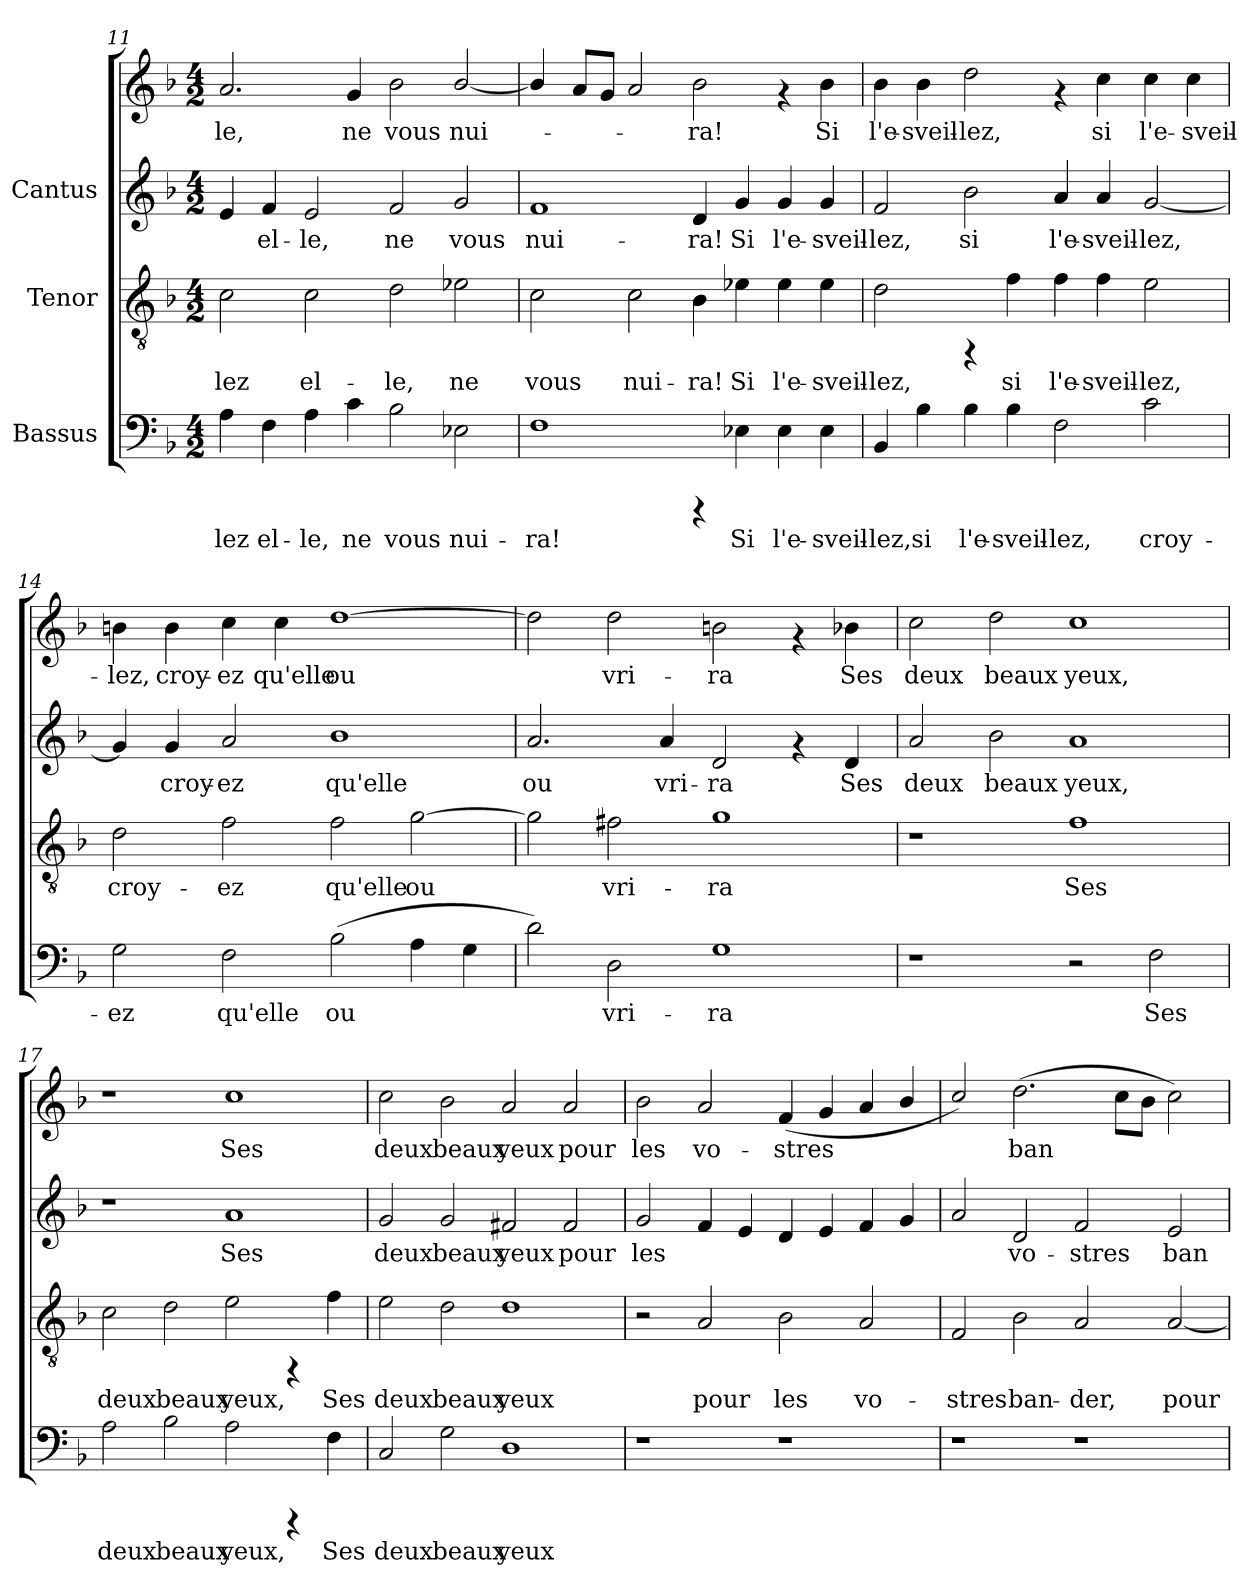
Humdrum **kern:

**kern	**text	**kern	**text	**kern	**text	**kern	**text
*part3	*part3	*part2	*part2	*part1	*part1	*part1	*part1
*staff4	*staff4	*staff3	*staff3	*staff2	*staff2	*staff1	*staff1
*I"Bassus	*	*I"Tenor	*	*I"Cantus	*	*	*
!!LO:PB:g=z
*clefF4	*	*clefGv2	*	*clefG2	*	*clefG2	*
*k[b-]	*	*k[b-]	*	*k[b-]	*	*k[b-]	*
*F:	*	*F:	*	*F:	*	*F:	*
*M4/2	*	*M4/2	*	*M4/2	*	*M4/2	*
=11	=11	=11	=11	=11	=11	=11	=11
!	!LO:LY:b:cj	!	!LO:LY:b:cj	!	!LO:LY:b:cj	!	!LO:LY:b:cj
4A\	-lez	2c\	-lez	4e/	-	2.a/	le,
!	!LO:LY:b:cj	!	!	!	!LO:LY:b:cj	!	!
4F\	el-	.	.	4f/	el-	.	.
!	!LO:LY:b:cj	!	!LO:LY:b:cj	!	!LO:LY:b:cj	!	!
4A\	-le,	2c\	el-	2e/	-le,	.	.
!	!LO:LY:b:cj	!	!	!	!	!	!LO:LY:b:cj
4c\	ne	.	.	.	.	4g/	ne
!	!LO:LY:b:cj	!	!LO:LY:b:cj	!	!LO:LY:b:cj	!	!LO:LY:b:cj
2B-\	vous	2d\	-le,	2f/	ne	2b-\	vous
!	!LO:LY:b:cj	!	!LO:LY:b:cj	!	!LO:LY:b:cj	!	!LO:LY:b:cj
2E-X\	nui-	2e-X\	ne	2g/	vous	[<2b-/	nui-
=12	=12	=12	=12	=12	=12	=12	=12
!	!LO:LY:b:cj	!	!LO:LY:b:cj	!	!LO:LY:b:cj	!	!LO:LY:b:cj
1F	-ra!	2c\	vous	1f	nui-	4b-/]	.
!	!	!	!	!	!	!	!LO:LY:b:cj
.	.	.	.	.	.	8a/L	.
!	!	!	!	!	!	!	!LO:LY:b:cj
.	.	.	.	.	.	8g/J	.
!	!	!	!LO:LY:b:cj	!	!	!	!LO:LY:b:cj
.	.	2c\	nui-	.	.	2a/	.
!	!	!	!LO:LY:b:cj	!	!LO:LY:b:cj	!	!LO:LY:b:cj
4rCCC	.	4B-\	-ra!	4d/	-ra!	2b-\	ra!
!	!LO:LY:b:cj	!	!LO:LY:b:cj	!	!LO:LY:b:cj	!	!
4E-X\	Si	4e-X\	Si	4g/	Si	.	.
!	!LO:LY:b:cj	!	!LO:LY:b:cj	!	!LO:LY:b:cj	!	!
4E-\	l'e-	4e-\	l'e-	4g/	l'e-	4rf	.
!	!LO:LY:b:cj	!	!LO:LY:b:cj	!	!LO:LY:b:cj	!	!LO:LY:b:cj
4E-\	-sveil-	4e-\	-sveil-	4g/	-sveil-	4b-\	Si
!!LO:LB:g=z
=13	=13	=13	=13	=13	=13	=13	=13
!	!LO:LY:b:cj	!	!LO:LY:b:cj	!	!LO:LY:b:cj	!	!LO:LY:b:cj
4BB-/	-lez,	2d\	-lez,	2f/	-lez,	4b-\	-l'e-
!	!LO:LY:b:cj	!	!	!	!	!	!LO:LY:b:cj
4B-\	si	.	.	.	.	4b-\	-sveil-
!	!LO:LY:b:cj	!	!	!	!LO:LY:b:cj	!	!LO:LY:b:cj
4B-\	l'e-	4rFF	.	2b-\	si	2dd\	-lez,
!	!LO:LY:b:cj	!	!LO:LY:b:cj	!	!	!	!
4B-\	-sveil-	4f\	si	.	.	.	.
!	!LO:LY:b:cj	!	!LO:LY:b:cj	!	!LO:LY:b:cj	!	!
2F\	-lez,	4f\	l'e-	4a/	l'e-	4rf	.
!	!	!	!LO:LY:b:cj	!	!LO:LY:b:cj	!	!LO:LY:b:cj
.	.	4f\	-sveil-	4a/	-sveil-	4cc\	si
!	!LO:LY:b:cj	!	!LO:LY:b:cj	!	!LO:LY:b:cj	!	!LO:LY:b:cj
2c\	croy-	2e\	-lez,	[<2g/	-lez,	4cc\	l'e-
!	!	!	!	!	!	!	!LO:LY:b:cj
.	.	.	.	.	.	4cc\	-sveil-
=14	=14	=14	=14	=14	=14	=14	=14
!	!LO:LY:b:cj	!	!LO:LY:b:cj	!	!LO:LY:b:cj	!	!LO:LY:b:cj
2G\	-ez	2d\	croy-	4g/]	.	4bn\	lez,
!	!	!	!	!	!LO:LY:b:cj	!	!LO:LY:b:cj
.	.	.	.	4g/	croy-	4b\	croy-
!	!LO:LY:b:cj	!	!LO:LY:b:cj	!	!LO:LY:b:cj	!	!LO:LY:b:cj
2F\	qu'elle	2f\	-ez	2a/	-ez	4cc\	-ez
!	!	!	!	!	!	!	!LO:LY:b:cj
.	.	.	.	.	.	4cc\	qu'elle
!	!LO:LY:b:cj	!	!LO:LY:b:cj	!	!LO:LY:b:cj	!	!LO:LY:b:cj
(>2B-\	ou	2f\	qu'elle	1b-	qu'elle	[>1dd	ou
!	!LO:LY:b:cj	!	!LO:LY:b:cj	!	!	!	!
4A\	.	[>2g\	ou	.	.	.	.
!	!LO:LY:b:cj	!	!	!	!	!	!
4G\	.	.	.	.	.	.	.
!!LO:LB:g=z
=15	=15	=15	=15	=15	=15	=15	=15
!	!LO:LY:b:cj	!	!LO:LY:b:cj	!	!LO:LY:b:cj	!	!LO:LY:b:cj
2d\)	.	2g\]	.	2.a/	ou	2dd\]	.
!	!LO:LY:b:cj	!	!LO:LY:b:cj	!	!	!	!LO:LY:b:cj
2D\	vri-	2f#X\	vri-	.	.	2dd\	vri-
!	!	!	!	!	!LO:LY:b:cj	!	!
.	.	.	.	4a/	vri-	.	.
!	!LO:LY:b:cj	!	!LO:LY:b:cj	!	!LO:LY:b:cj	!	!LO:LY:b:cj
1G	-ra	1g	-ra	2d/	-ra	2bn\	-ra
.	.	.	.	4rf	.	4rf	.
!	!	!	!	!	!LO:LY:b:cj	!	!LO:LY:b:cj
.	.	.	.	4d/	Ses	4b-X\	Ses
=16	=16	=16	=16	=16	=16	=16	=16
!	!	!	!	!	!LO:LY:b:cj	!	!LO:LY:b:cj
1r	.	1r	.	2a/	deux	2cc\	deux
!	!	!	!	!	!LO:LY:b:cj	!	!LO:LY:b:cj
.	.	.	.	2b-\	beaux	2dd\	beaux
!	!	!	!LO:LY:b:cj	!	!LO:LY:b:cj	!	!LO:LY:b:cj
2r	.	1f	Ses	1a	yeux,	1cc	yeux,
!	!LO:LY:b:cj	!	!	!	!	!	!
2F\	Ses	.	.	.	.	.	.
=17	=17	=17	=17	=17	=17	=17	=17
!	!LO:LY:b:cj	!	!LO:LY:b:cj	!	!	!	!
2A\	deux	2c\	deux	1r	.	1r	.
!	!LO:LY:b:cj	!	!LO:LY:b:cj	!	!	!	!
2B-\	beaux	2d\	beaux	.	.	.	.
!	!LO:LY:b:cj	!	!LO:LY:b:cj	!	!LO:LY:b:cj	!	!LO:LY:b:cj
2A\	yeux,	2e\	yeux,	1a	Ses	1cc	Ses
4rCCC	.	4rFF	.	.	.	.	.
!	!LO:LY:b:cj	!	!LO:LY:b:cj	!	!	!	!
4F\	Ses	4f\	Ses	.	.	.	.
!!LO:LB:g=z
=18	=18	=18	=18	=18	=18	=18	=18
!	!LO:LY:b:cj	!	!LO:LY:b:cj	!	!LO:LY:b:cj	!	!LO:LY:b:cj
2C/	deux	2e\	deux	2g/	deux	2cc\	deux
!	!LO:LY:b:cj	!	!LO:LY:b:cj	!	!LO:LY:b:cj	!	!LO:LY:b:cj
2G\	beaux	2d\	beaux	2g/	beaux	2b-\	beaux
!	!LO:LY:b:cj	!	!LO:LY:b:cj	!	!LO:LY:b:cj	!	!LO:LY:b:cj
1D	yeux	1d	yeux	2f#X/	yeux	2a/	yeux
!	!	!	!	!	!LO:LY:b:cj	!	!LO:LY:b:cj
.	.	.	.	2f#/	pour	2a/	pour
=19	=19	=19	=19	=19	=19	=19	=19
!	!	!	!	!	!LO:LY:b:cj	!	!LO:LY:b:cj
1r	.	2r	.	2g/	les	2b-\	les
!	!	!	!LO:LY:b:cj	!	!LO:LY:b:cj	!	!LO:LY:b:cj
.	.	2A/	pour	4f/	.	2a/	vo-
!	!	!	!	!	!LO:LY:b:cj	!	!
.	.	.	.	4e/	.	.	.
!	!	!	!LO:LY:b:cj	!	!LO:LY:b:cj	!	!LO:LY:b:cj
1r	.	2B-\	les	4d/	.	(<4f/	-stres
!	!	!	!	!	!LO:LY:b:cj	!	!LO:LY:b:cj
.	.	.	.	4e/	.	4g/	.
!	!	!	!LO:LY:b:cj	!	!LO:LY:b:cj	!	!LO:LY:b:cj
.	.	2A/	vo-	4f/	.	4a/	.
!	!	!	!	!	!LO:LY:b:cj	!	!LO:LY:b:cj
.	.	.	.	4g/	.	4b-/	.
=20	=20	=20	=20	=20	=20	=20	=20
!	!	!	!LO:LY:b:cj	!	!LO:LY:b:cj	!	!LO:LY:b:cj
1r	.	2F/	-stres	2a/	-	2cc/)	.
!	!	!	!LO:LY:b:cj	!	!LO:LY:b:cj	!	!LO:LY:b:cj
.	.	2B-\	ban-	2d/	vo-	(>2.dd\	ban-
!	!	!	!LO:LY:b:cj	!	!LO:LY:b:cj	!	!
1r	.	2A/	-der,	2f/	-stres	.	.
!	!	!	!	!	!	!	!LO:LY:b:cj
.	.	.	.	.	.	8cc\L	--
!	!	!	!	!	!	!	!LO:LY:b:cj
.	.	.	.	.	.	8b-\J	--
!	!	!	!LO:LY:b:cj	!	!LO:LY:b:cj	!	!LO:LY:b:cj
.	.	[<2A/	pour	2e/	ban-	2cc\)	--
=	=	=	=	=	=	=	=
*-	*-	*-	*-	*-	*-	*-	*-
